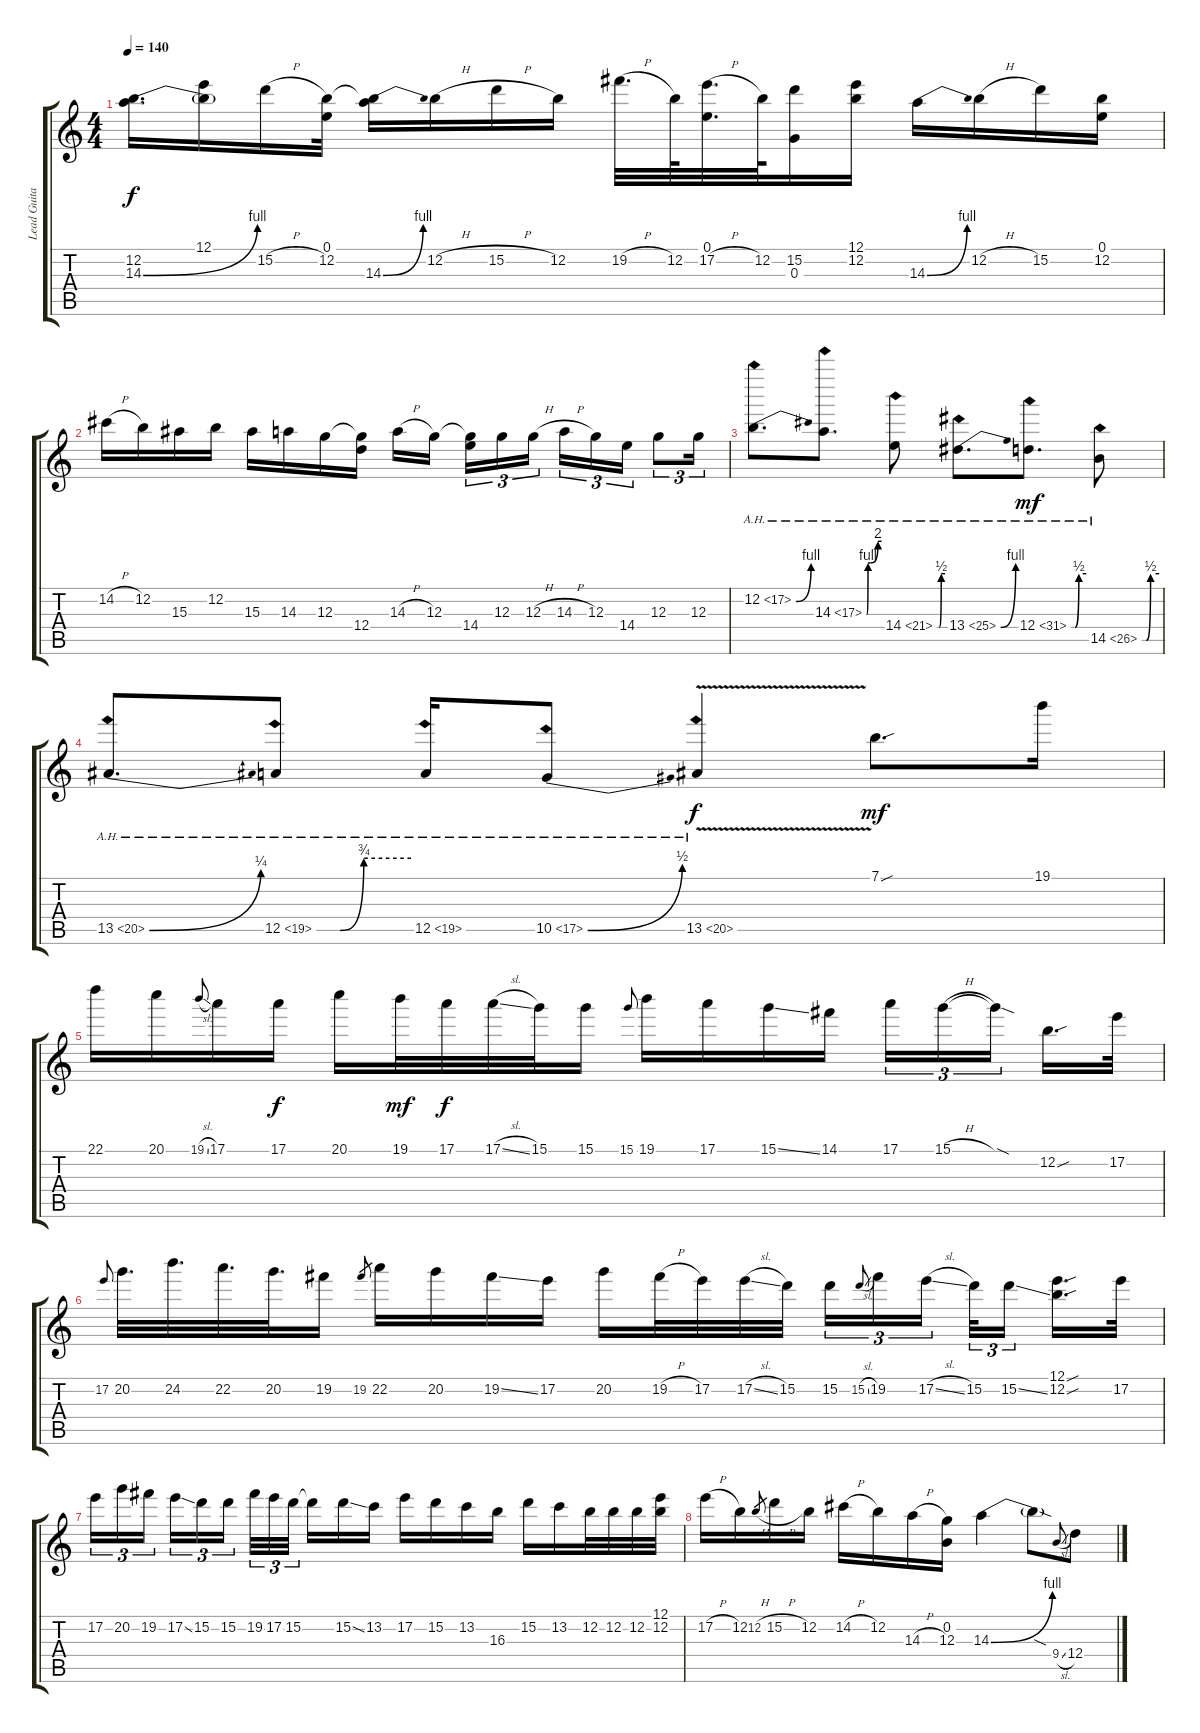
\track ("Lead Guitar 2 (Distortion)" "Lead Guita") {instrument distortionguitar}
\staff {score tabs}
\tuning (E4 B3 G3 D3 A2 E2) {hide}
\ts (4 4)
\tempo 140
\clef g2
\ks c
(12.2 14.3{be (bend 0 0 60 4)}).16{d dy f} (12.1 14.3{t}).16 15.2{h}.16 (0.1 12.2).32 (12.2{t} 14.3{be (bend 0 0 60 4)}).16 12.2{h}.16 15.2{h}.16 12.2.16 19.2{h}.32{d} 12.2.64 (0.1 17.2{h}).32{d} 12.2.64 (15.2 0.3).16 (12.1 12.2).16 14.3{be (bend 0 0 60 4)}.16 12.2{h}.16 15.2.16 (0.1 12.2).16 |
14.2{h}.16 12.2.16 15.3.16 12.2.16 15.3.16 14.3.16 12.3.16 (12.3{t} 12.4).16 14.3{h}.16 12.3.16{beam splitsecondary} (12.3{t} 14.4).16{tu (3 2)} 12.3.16{tu (3 2)} 12.3{h}.16{tu (3 2)} 14.3{h}.16{tu (3 2)} 12.3.16{tu (3 2)} 14.4.16{tu (3 2)} 12.3.8{tu (3 2)} 12.3.16{tu (3 2)} |
12.2{be (bend 0 0 60 4) ah 5}.8{d} 14.3{be (custom 0 0 5 4 15 4 45 8 60 8) ah 3}.8{d} 14.4{be (custom 0 0 15 0 30 2 60 2) ah 7}.8 13.4{be (bend 0 0 60 4) ah 12}.8{d} 12.4{be (custom 0 0 15 0 30 2 60 2) ah 19}.8{d dy mf} 14.5{be (custom 0 0 15 0 30 2 60 2) ah 12}.8 |
13.5{be (bend 0 0 60 1) ah 7}.8{d} 12.5{be (custom 0 0 15 0 30 3 60 3) ah 7}.8 12.5{ah 7}.16 10.5{be (bend 0 0 60 2) ah 7}.8 13.5{ah 7 v}.4{dy f} 7.1{sou}.8{d dy mf} 19.1.16 |
22.1.16 20.1.16 19.1{sl}.8{gr onbeat} 17.1.16 17.1.16{dy f} 20.1.16 19.1.32{dy mf} 17.1.32{dy f} 17.1{sl}.32 15.1.32 15.1.16 15.1.8{gr onbeat} 19.1.16 17.1.16 15.1{ss}.16 14.1.16 17.1.16{tu (3 2)} 15.1{h}.16{tu (3 2)} 15.1{sod t}.16{tu (3 2) beam splitsecondary} 12.2{sou}.16{d} 17.2.32 |
17.2.8{gr onbeat} 20.2.32{d} 24.2.32{d} 22.2.32{d} 20.2.32{d} 19.2.16 19.2.8{gr} 22.2.16 20.2.16 19.2{ss}.16 17.2.16 20.2.16 19.2{h}.32 17.2.32 17.2{sl}.32 15.2.32{beam splitsecondary} 15.2.16{tu (3 2)} 15.2{sl}.8{gr onbeat} 19.2.16{tu (3 2)} 17.2{sl}.16{tu (3 2) beam splitsecondary} 15.2.32{tu (3 2)} 15.2{ss}.16{tu (3 2) beam splitsecondary} (12.1{sou} 12.2{sou}).16{d} 17.2.32 |
17.2.16{tu (3 2)} 20.2.16{tu (3 2)} 19.2.16{tu (3 2) beam splitsecondary} 17.2{ss}.16{tu (3 2)} 15.2.16{tu (3 2)} 15.2.16{tu (3 2)} 19.2.32{tu (3 2)} 17.2.32{tu (3 2)} 15.2.32{tu (3 2) beam splitsecondary} 15.2{t}.16 15.2{ss}.16 13.2.16 17.2.16 15.2.16 13.2.16 16.3.16 15.2.16 13.2.16 12.2.32 12.2.32 12.2.32 (12.1 12.2).32 |
17.2{h}.16 12.2.16 12.2{h}.8{gr} 15.2{h}.16 12.2.16 14.2{h}.16 12.2.16 14.3{h}.16 (0.2 12.3).16 14.3{be (bend 0 0 60 4)}.4 14.3{sod t}.8 9.4{sl}.8{gr onbeat} 12.4.8
